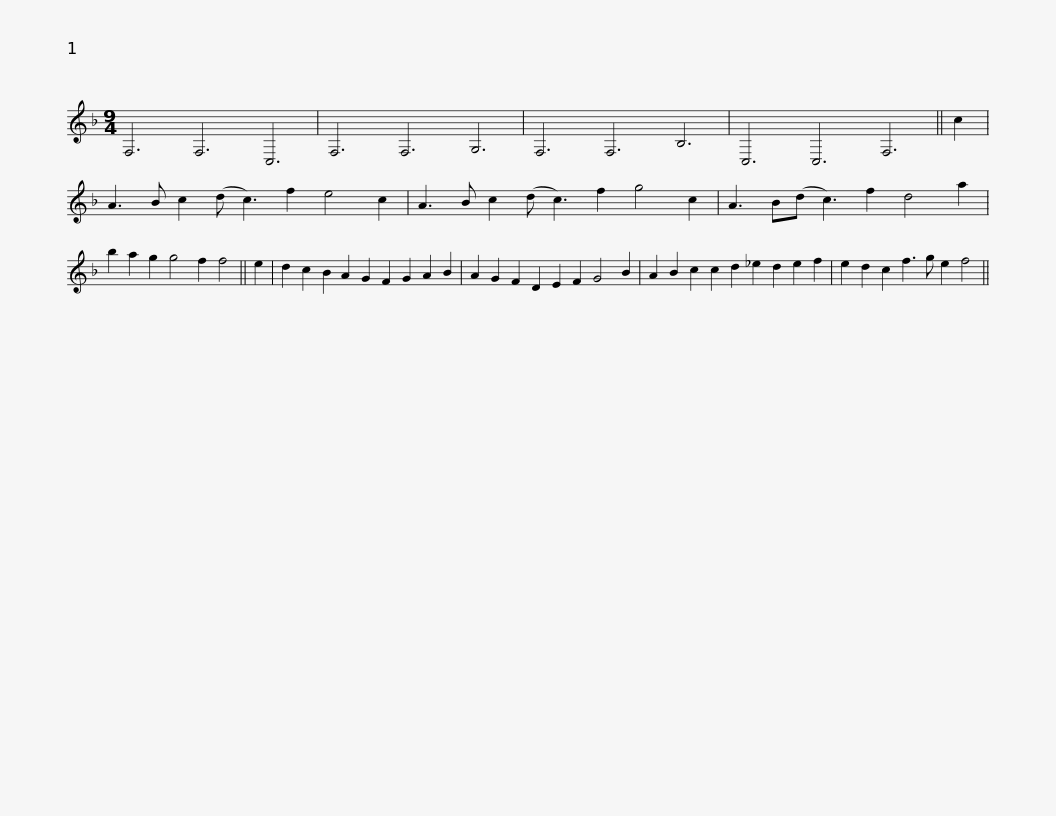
X:1
L:1/8
M:9/4
I:linebreak $
K:F
V:1 treble
V:1
 F,6 F,6 C,6 | F,6 F,6 G,6 | F,6 F,6 B,6 | C,6 C,6 F,6 || c2 | %5
 A3 B c2 (d c3) f2 e4 c2 |$ A3 B c2 (d c3) f2 g4 c2 | A3 B(d c3) f2 d4 a2 | b2 a2 g2 g4 f2 f4 || e2 | %10
 d2 c2 B2 A2 G2 F2 G2 A2 B2 |$ A2 G2 F2 D2 E2 F2 G4 B2 | A2 B2 c2 c2 d2 _e2 d2 e2 f2 | e2 d2 c2 f3 g e2 f4 || %14
